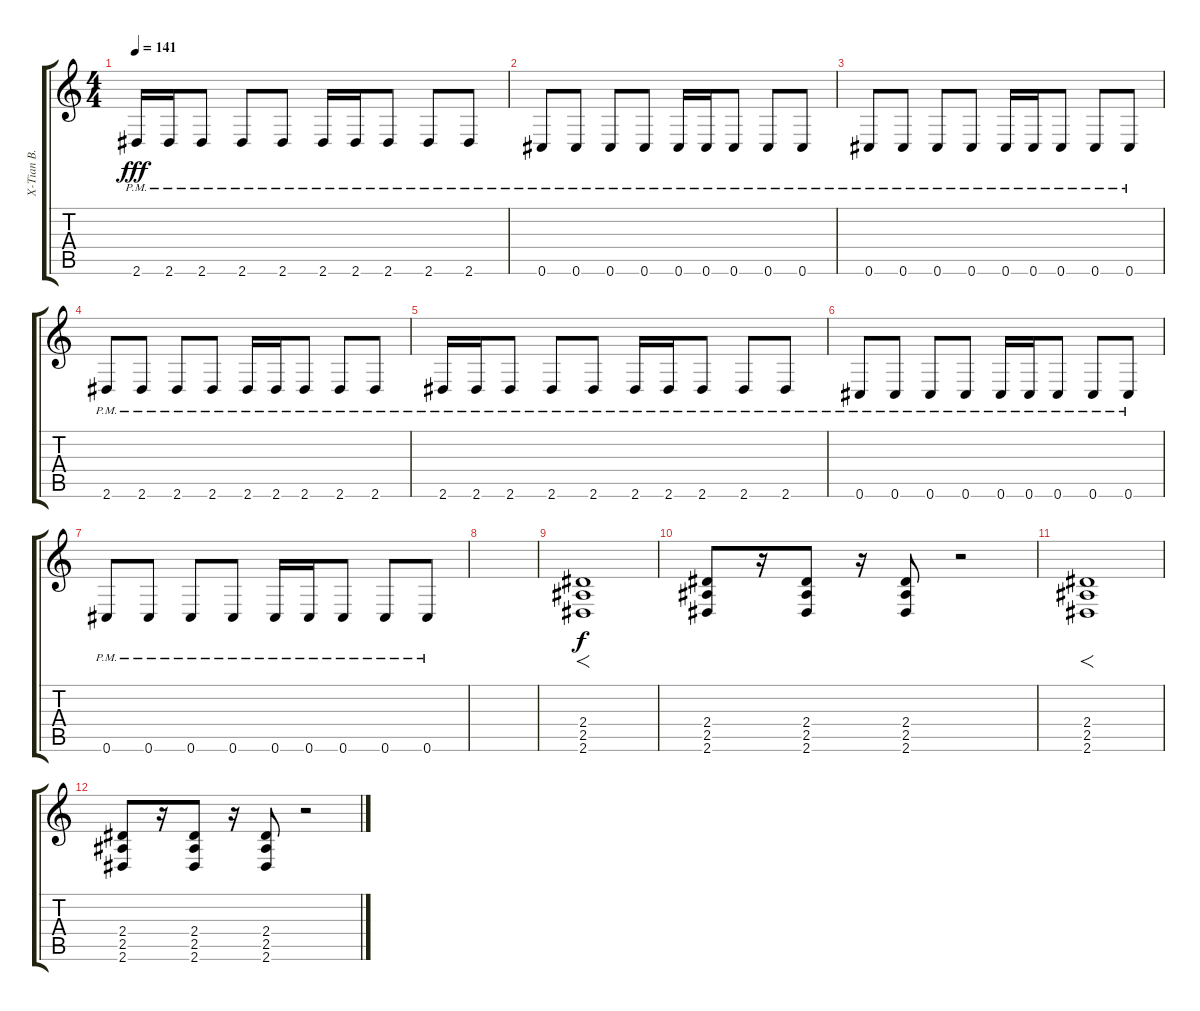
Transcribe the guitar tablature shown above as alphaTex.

\track ("X-Tian B." "X-Tian B.") {instrument overdrivenguitar}
\staff {score tabs}
\tuning (Eb4 Bb3 Gb3 Db3 Ab2 Db2) {hide}
\ts (4 4)
\tempo 141
\clef g2
\ks c
2.6{pm}.16{dy fff} 2.6{pm}.16 2.6{pm}.8 2.6{pm}.8 2.6{pm}.8 2.6{pm}.16 2.6{pm}.16 2.6{pm}.8 2.6{pm}.8 2.6{pm}.8 |
0.6{pm}.8 0.6{pm}.8 0.6{pm}.8 0.6{pm}.8 0.6{pm}.16 0.6{pm}.16 0.6{pm}.8 0.6{pm}.8 0.6{pm}.8 |
0.6{pm}.8 0.6{pm}.8 0.6{pm}.8 0.6{pm}.8 0.6{pm}.16 0.6{pm}.16 0.6{pm}.8 0.6{pm}.8 0.6{pm}.8 |
2.6{pm}.8 2.6{pm}.8 2.6{pm}.8 2.6{pm}.8 2.6{pm}.16 2.6{pm}.16 2.6{pm}.8 2.6{pm}.8 2.6{pm}.8 |
2.6{pm}.16 2.6{pm}.16 2.6{pm}.8 2.6{pm}.8 2.6{pm}.8 2.6{pm}.16 2.6{pm}.16 2.6{pm}.8 2.6{pm}.8 2.6{pm}.8 |
0.6{pm}.8 0.6{pm}.8 0.6{pm}.8 0.6{pm}.8 0.6{pm}.16 0.6{pm}.16 0.6{pm}.8 0.6{pm}.8 0.6{pm}.8 |
0.6{pm}.8 0.6{pm}.8 0.6{pm}.8 0.6{pm}.8 0.6{pm}.16 0.6{pm}.16 0.6{pm}.8 0.6{pm}.8 0.6{pm}.8 |
|
(2.4 2.5 2.6).1{f dy f} |
(2.4 2.5 2.6).8 r.16 (2.4 2.5 2.6).8 r.16 (2.4 2.5 2.6).8 r.2 |
(2.4 2.5 2.6).1{f} |
(2.4 2.5 2.6).8 r.16 (2.4 2.5 2.6).8 r.16 (2.4 2.5 2.6).8 r.2
